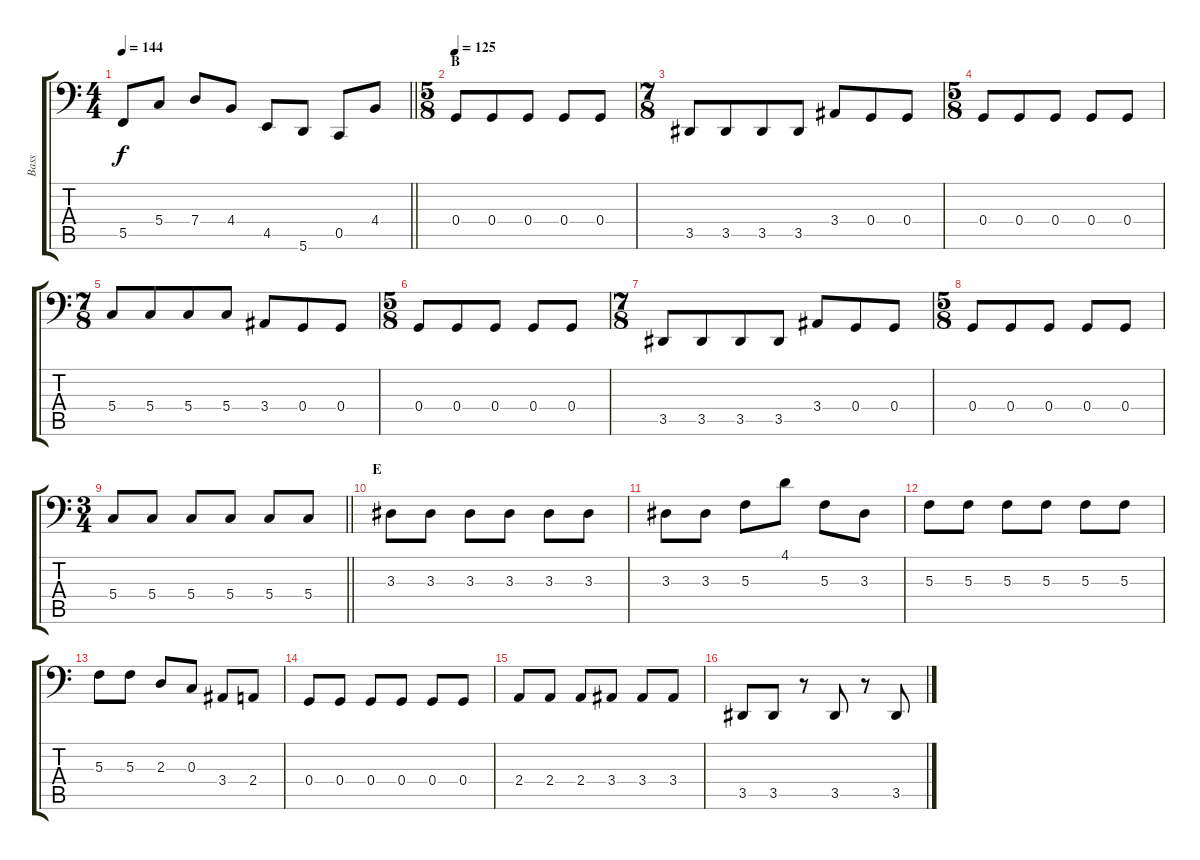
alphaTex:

\track ("Bass" "Bass") {instrument electricbasspick}
\staff {score tabs}
\tuning (Bb2 F2 C2 G1 C1 A0) {hide}
\ts (4 4)
\tempo 144
\clef f4
\barLineRight lightlight
\ks c
5.5.8{dy f} 5.4.8 7.4.8 4.4.8 4.5.8 5.6.8 0.5.8 4.4.8 |
\ts (5 8)
\section ("" "B")
\tempo 125
0.4.8 0.4.8 0.4.8 0.4.8 0.4.8 |
\ts (7 8)
3.5.8 3.5.8 3.5.8 3.5.8 3.4.8 0.4.8 0.4.8 |
\ts (5 8)
0.4.8 0.4.8 0.4.8 0.4.8 0.4.8 |
\ts (7 8)
5.4.8 5.4.8 5.4.8 5.4.8 3.4.8 0.4.8 0.4.8 |
\ts (5 8)
0.4.8 0.4.8 0.4.8 0.4.8 0.4.8 |
\ts (7 8)
3.5.8 3.5.8 3.5.8 3.5.8 3.4.8 0.4.8 0.4.8 |
\ts (5 8)
0.4.8 0.4.8 0.4.8 0.4.8 0.4.8 |
\ts (3 4)
\barLineRight lightlight
5.4.8 5.4.8 5.4.8 5.4.8 5.4.8 5.4.8 |
\section ("" "E")
3.3.8 3.3.8 3.3.8 3.3.8 3.3.8 3.3.8 |
3.3.8 3.3.8 5.3.8 4.1.8 5.3.8 3.3.8 |
5.3.8 5.3.8 5.3.8 5.3.8 5.3.8 5.3.8 |
5.3.8 5.3.8 2.3.8 0.3.8 3.4.8 2.4.8 |
0.4.8 0.4.8 0.4.8 0.4.8 0.4.8 0.4.8 |
2.4.8 2.4.8 2.4.8 3.4.8 3.4.8 3.4.8 |
3.5.8 3.5.8 r.8 3.5.8 r.8 3.5.8
